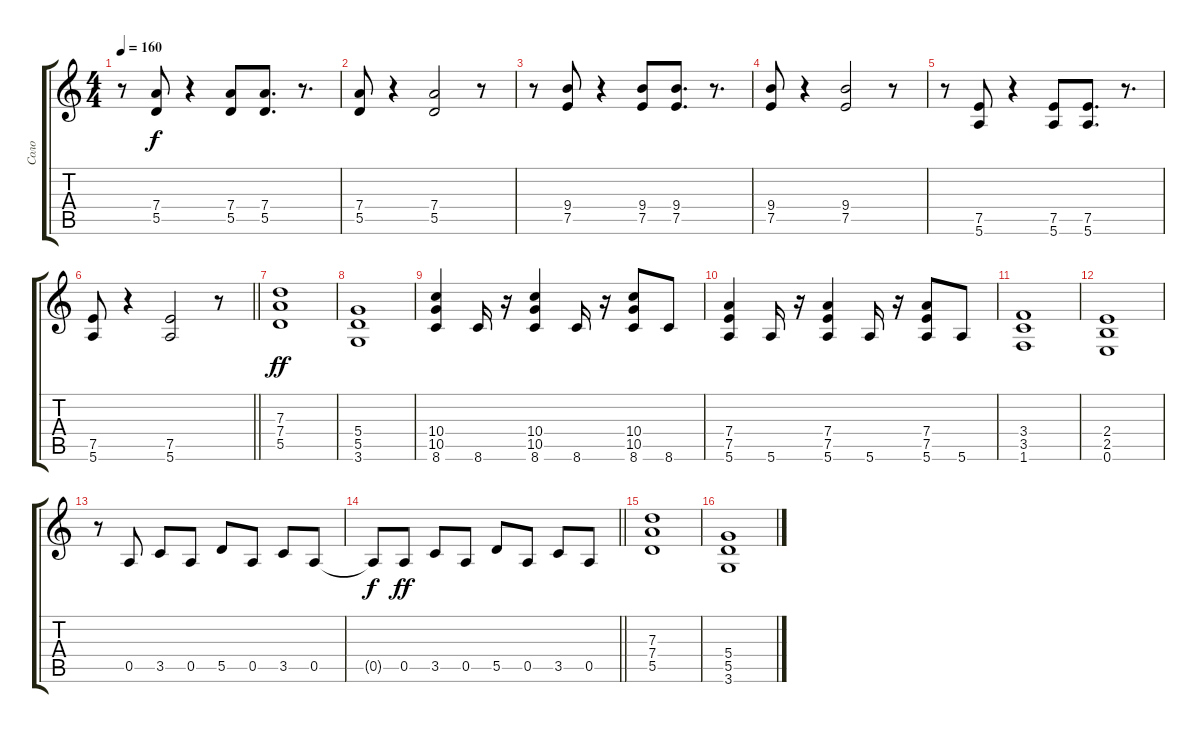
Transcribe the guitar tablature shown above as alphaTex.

\track ("Соло" "Соло") {instrument distortionguitar}
\staff {score tabs}
\tuning (E4 B3 G3 D3 A2 E2) {hide}
\ts (4 4)
\tempo 160
\clef g2
\ks c
r.8{dy f} (7.4 5.5).8 r.4 (7.4 5.5).8 (7.4 5.5).8{d} r.8{d} |
(7.4 5.5).8 r.4 (7.4 5.5).2 r.8 |
r.8 (9.4 7.5).8 r.4 (9.4 7.5).8 (9.4 7.5).8{d} r.8{d} |
(9.4 7.5).8 r.4 (9.4 7.5).2 r.8 |
r.8 (7.5 5.6).8 r.4 (7.5 5.6).8 (7.5 5.6).8{d} r.8{d} |
\barLineRight lightlight
(7.5 5.6).8 r.4 (7.5 5.6).2 r.8 |
(7.3 7.4 5.5).1{dy ff} |
(5.4 5.5 3.6).1 |
(10.4 10.5 8.6).4 8.6.16 r.16 (10.4 10.5 8.6).4 8.6.16 r.16 (10.4 10.5 8.6).8 8.6.8 |
(7.4 7.5 5.6).4 5.6.16 r.16 (7.4 7.5 5.6).4 5.6.16 r.16 (7.4 7.5 5.6).8 5.6.8 |
(3.4 3.5 1.6).1 |
(2.4 2.5 0.6).1 |
r.8 0.5.8 3.5.8 0.5.8 5.5.8 0.5.8 3.5.8 0.5.8 |
\barLineRight lightlight
0.5{t}.8{dy f} 0.5.8{dy ff} 3.5.8 0.5.8 5.5.8 0.5.8 3.5.8 0.5.8 |
(7.3 7.4 5.5).1 |
(5.4 5.5 3.6).1
